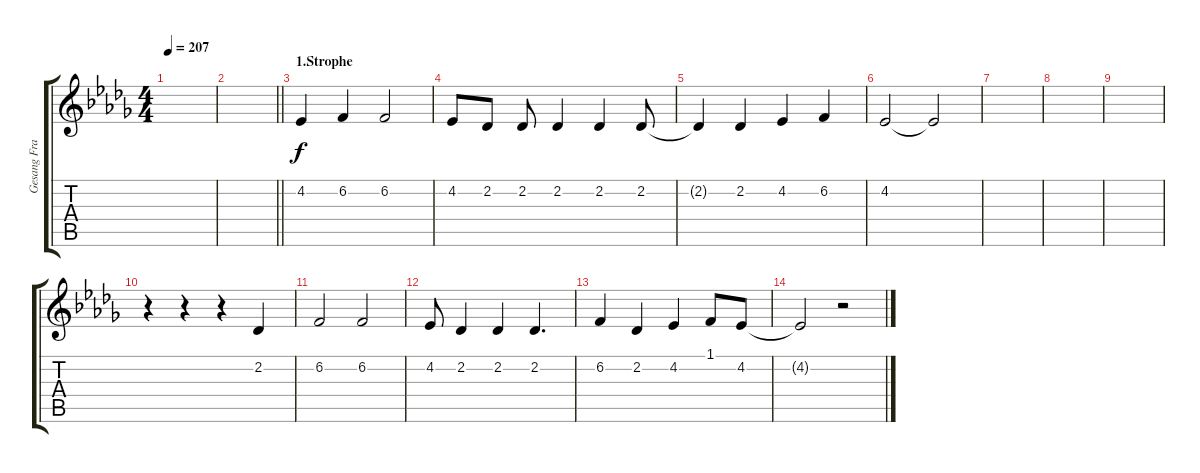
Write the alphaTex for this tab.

\track ("Gesang Frau " "Gesang Fra") {instrument vibraphone}
\staff {score tabs}
\tuning (E4 B3 G3 D3 A2 E2) {hide}
\ts (4 4)
\tempo 207
\clef g2
\ks bbminor
|
\barLineRight lightlight
|
\section ("" "1.Strophe")
4.2.4{dy f} 6.2.4 6.2.2 |
4.2.8 2.2.8 2.2.8 2.2.4 2.2.4 2.2.8 |
2.2{t}.4 2.2.4 4.2.4 6.2.4 |
4.2.2 4.2{t}.2 |
|
|
|
r.4 r.4 r.4 2.2.4 |
6.2.2 6.2.2 |
4.2.8 2.2.4 2.2.4 2.2.4{d} |
6.2.4 2.2.4 4.2.4 1.1.8 4.2.8 |
4.2{t}.2 r.2
